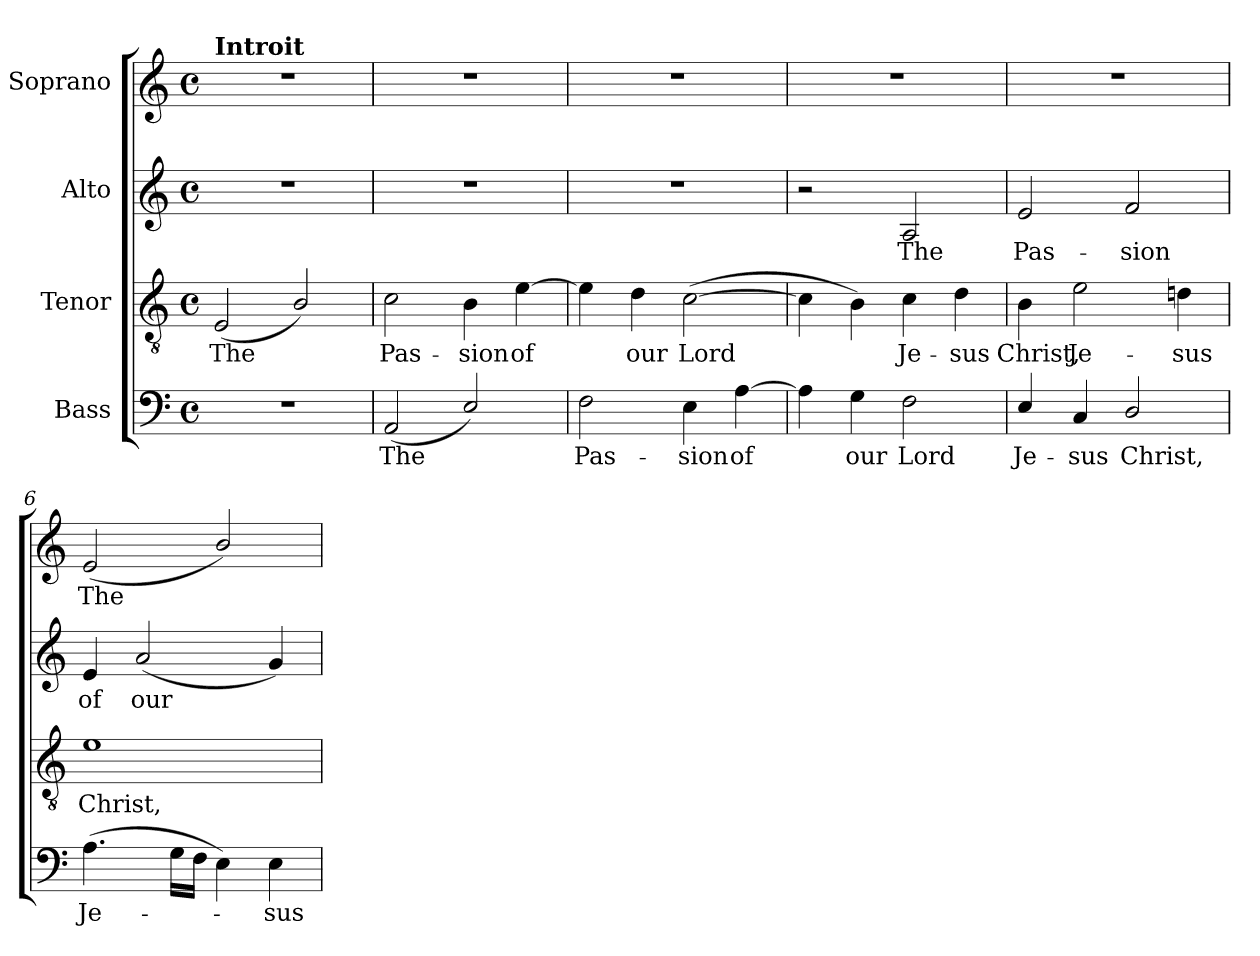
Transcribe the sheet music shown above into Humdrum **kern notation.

**kern	**text	**kern	**text	**kern	**text	**kern	**text
*part4	*part4	*part3	*part3	*part2	*part2	*part1	*part1
*staff4	*staff4	*staff3	*staff3	*staff2	*staff2	*staff1	*staff1
*I"Bass	*	*I"Tenor	*	*I"Alto	*	*I"Soprano	*
!!LO:PB:g=z
*clefF4	*	*clefGv2	*	*clefG2	*	*clefG2	*
*	*	*ITrd7c12	*	*	*	*	*
*k[]	*	*k[]	*	*k[]	*	*k[]	*
*C:	*	*C:	*	*C:	*	*C:	*
*M4/4	*	*M4/4	*	*M4/4	*	*M4/4	*
*met(c)	*	*met(c)	*	*met(c)	*	*met(c)	*
=1	=1	=1	=1	=1	=1	=1	=1
!	!	!	!	!	!	!LO:TX:a:B:t=Introit	!
!	!	!	!LO:LY:b:color=#000000	!	!	!	!
1r	.	(2EEi/	The	1r	.	1r	.
.	.	2BBi/)	.	.	.	.	.
=2	=2	=2	=2	=2	=2	=2	=2
!	!LO:LY:b:color=#000000	!	!	!	!	!	!
!	!	!	!LO:LY:b:color=#000000	!	!	!	!
(2AAi/	The	2Ci\	Pas-	1r	.	1r	.
!	!	!	!LO:LY:b:color=#000000	!	!	!	!
2Ei/)	.	4BBi\	-sion	.	.	.	.
!	!	!	!LO:LY:b:color=#000000	!	!	!	!
.	.	[>4Ei\	of	.	.	.	.
=3	=3	=3	=3	=3	=3	=3	=3
!	!LO:LY:b:color=#000000	!	!	!	!	!	!
2Fi\	Pas-	4Ei\]	.	1r	.	1r	.
!	!	!	!LO:LY:b:color=#000000	!	!	!	!
.	.	4Di\	our	.	.	.	.
!	!LO:LY:b:color=#000000	!	!	!	!	!	!
!	!	!	!LO:LY:b:color=#000000	!	!	!	!
4Ei\	-sion	([>2Ci\	Lord	.	.	.	.
!	!LO:LY:b:color=#000000	!	!	!	!	!	!
[>4Ai\	of	.	.	.	.	.	.
=4	=4	=4	=4	=4	=4	=4	=4
4Ai\]	.	4Ci\]	.	2r	.	1r	.
!	!LO:LY:b:color=#000000	!	!	!	!	!	!
4Gi\	our	4BBi\)	.	.	.	.	.
!	!LO:LY:b:color=#000000	!	!	!	!	!	!
!	!	!	!LO:LY:b:color=#000000	!	!	!	!
!	!	!	!	!	!LO:LY:b:color=#000000	!	!
2Fi\	Lord	4Ci\	Je-	2Ai/	The	.	.
!	!	!	!LO:LY:b:color=#000000	!	!	!	!
.	.	4Di\	-sus	.	.	.	.
=5	=5	=5	=5	=5	=5	=5	=5
!	!LO:LY:b:color=#000000	!	!	!	!	!	!
!	!	!	!LO:LY:b:color=#000000	!	!	!	!
!	!	!	!	!	!LO:LY:b:color=#000000	!	!
4Ei/	Je-	4BBi\	Christ,	2ei/	Pas-	1r	.
!	!LO:LY:b:color=#000000	!	!	!	!	!	!
!	!	!	!LO:LY:b:color=#000000	!	!	!	!
4Ci/	-sus	2Ei\	Je-	.	.	.	.
!	!LO:LY:b:color=#000000	!	!	!	!	!	!
!	!	!	!	!	!LO:LY:b:color=#000000	!	!
2Di/	Christ,	.	.	2fi/	-sion	.	.
!	!	!	!LO:LY:b:color=#000000	!	!	!	!
.	.	4Dni\	-sus	.	.	.	.
=6	=6	=6	=6	=6	=6	=6	=6
!	!LO:LY:b:color=#000000	!	!	!	!	!	!
!	!	!	!LO:LY:b:color=#000000	!	!	!	!
!	!	!	!	!	!LO:LY:b:color=#000000	!	!
!	!	!	!	!	!	!	!LO:LY:b:color=#000000
(4.Ai\	Je-	1Ei	Christ,	4ei/	of	(2ei/	The
!	!	!	!	!	!LO:LY:b:color=#000000	!	!
.	.	.	.	(2ai/	our	.	.
16Gi\LL	.	.	.	.	.	.	.
16Fi\JJ	.	.	.	.	.	.	.
4Ei\)	.	.	.	.	.	2bi/)	.
!	!LO:LY:b:color=#000000	!	!	!	!	!	!
4Ei\	-sus	.	.	4gi/)	.	.	.
=	=	=	=	=	=	=	=
*-	*-	*-	*-	*-	*-	*-	*-
